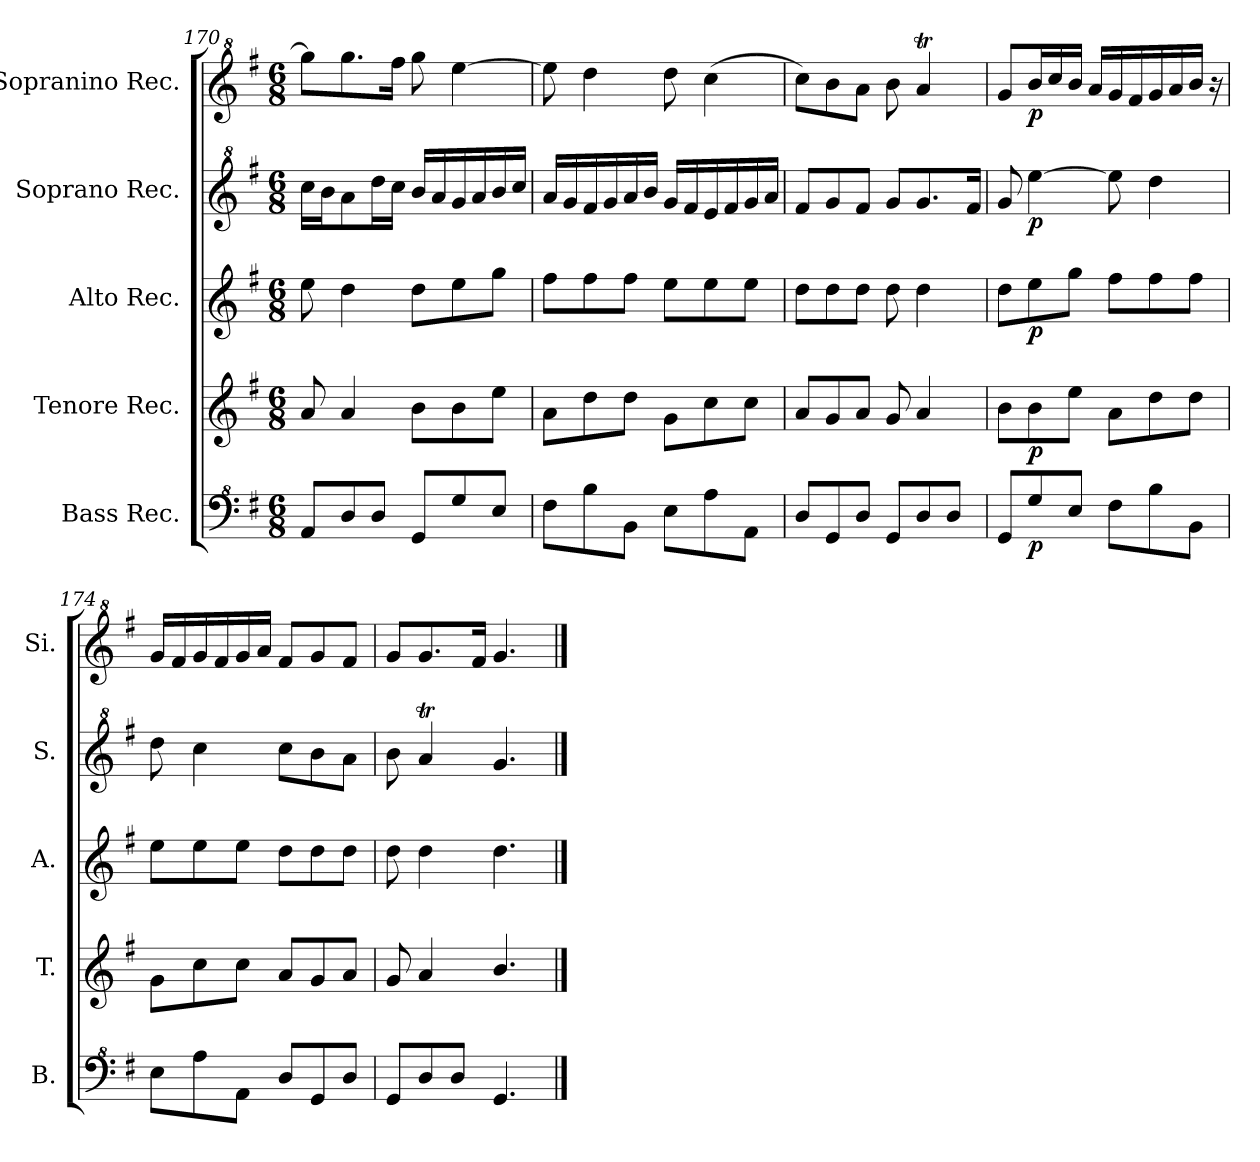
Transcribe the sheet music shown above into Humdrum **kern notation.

**kern	**dynam	**kern	**dynam	**kern	**dynam	**kern	**dynam	**kern	**dynam
*part5	*part5	*part4	*part4	*part3	*part3	*part2	*part2	*part1	*part1
*staff5	*staff5	*staff4	*staff4	*staff3	*staff3	*staff2	*staff2	*staff1	*staff1
*I"Bass Rec.	*	*I"Tenore Rec.	*	*I"Alto Rec.	*	*I"Soprano Rec.	*	*I"Sopranino Rec.	*
*I'B.	*	*I'T.	*	*I'A.	*	*I'S.	*	*I'Si.	*
!!LO:LB:g=z
*clefF^4	*	*clefG2	*	*clefG2	*	*clefG^2	*	*clefG^2	*
*k[f#]	*	*k[f#]	*	*k[f#]	*	*k[f#]	*	*k[f#]	*
*M6/8	*	*M6/8	*	*M6/8	*	*M6/8	*	*M6/8	*
=170	=170	=170	=170	=170	=170	=170	=170	=170	=170
8A/L	.	8a/	.	8ee\	.	16ccc\LL	.	8ggg\L]	.
.	.	.	.	.	.	16bb\J	.	.	.
8d/	.	4a/	.	4dd\	.	8aa\	.	8.ggg\	.
8d/J	.	.	.	.	.	16ddd\L	.	.	.
.	.	.	.	.	.	16ccc\JJ	.	16fff#\Jk	.
8G/L	.	8b\L	.	8dd\L	.	16bb/LL	.	8ggg\	.
.	.	.	.	.	.	16aa/	.	.	.
8g/	.	8b\	.	8ee\	.	16gg/	.	[4eee\	.
.	.	.	.	.	.	16aa/	.	.	.
8e/J	.	8ee\J	.	8gg\J	.	16bb/	.	.	.
.	.	.	.	.	.	16ccc/JJ	.	.	.
=171	=171	=171	=171	=171	=171	=171	=171	=171	=171
8f#\L	.	8a\L	.	8ff#\L	.	16aa/LL	.	8eee\]	.
.	.	.	.	.	.	16gg/	.	.	.
8b\	.	8dd\	.	8ff#\	.	16ff#/	.	4ddd\	.
.	.	.	.	.	.	16gg/	.	.	.
8B\J	.	8dd\J	.	8ff#\J	.	16aa/	.	.	.
.	.	.	.	.	.	16bb/JJ	.	.	.
8e\L	.	8g\L	.	8ee\L	.	16gg/LL	.	8ddd\	.
.	.	.	.	.	.	16ff#/	.	.	.
8a\	.	8cc\	.	8ee\	.	16ee/	.	(>4ccc\	.
.	.	.	.	.	.	16ff#/	.	.	.
8A\J	.	8cc\J	.	8ee\J	.	16gg/	.	.	.
.	.	.	.	.	.	16aa/JJ	.	.	.
=172	=172	=172	=172	=172	=172	=172	=172	=172	=172
8d/L	.	8a/L	.	8dd\L	.	8ff#/L	.	8ccc\L)	.
8G/	.	8g/	.	8dd\	.	8gg/	.	8bb\	.
8d/J	.	8a/J	.	8dd\J	.	8ff#/J	.	8aa\J	.
8G/L	.	8g/	.	8dd\	.	8gg/L	.	8bb\	.
8d/	.	4a/	.	4dd\	.	8.gg/	.	4aaT/	.
8d/J	.	.	.	.	.	.	.	.	.
.	.	.	.	.	.	16ff#/Jk	.	.	.
=173	=173	=173	=173	=173	=173	=173	=173	=173	=173
8G/L	.	8b\L	.	8dd\L	.	8gg/	.	8gg/L	.
!	!LO:DY:b	!	!LO:DY:b	!	!LO:DY:b	!	!LO:DY:b	!	!LO:DY:b
8g/	p	8b\	p	8ee\	p	[4eee\	p	16bb/L	p
.	.	.	.	.	.	.	.	16ccc/	.
8e/J	.	8ee\J	.	8gg\J	.	.	.	16bb/JJ	.
.	.	.	.	.	.	.	.	16aa/LL	.
8f#\L	.	8a\L	.	8ff#\L	.	8eee\]	.	16gg/	.
.	.	.	.	.	.	.	.	16ff#/	.
8b\	.	8dd\	.	8ff#\	.	4ddd\	.	16gg/	.
.	.	.	.	.	.	.	.	16aa/	.
8B\J	.	8dd\J	.	8ff#\J	.	.	.	16bb/JJ	.
.	.	.	.	.	.	.	.	16r	.
=174	=174	=174	=174	=174	=174	=174	=174	=174	=174
8e\L	.	8g\L	.	8ee\L	.	8ddd\	.	16gg/LL	.
.	.	.	.	.	.	.	.	16ff#/	.
8a\	.	8cc\	.	8ee\	.	4ccc\	.	16gg/	.
.	.	.	.	.	.	.	.	16ff#/	.
8A\J	.	8cc\J	.	8ee\J	.	.	.	16gg/	.
.	.	.	.	.	.	.	.	16aa/JJ	.
8d/L	.	8a/L	.	8dd\L	.	8ccc\L	.	8ff#/L	.
8G/	.	8g/	.	8dd\	.	8bb\	.	8gg/	.
8d/J	.	8a/J	.	8dd\J	.	8aa\J	.	8ff#/J	.
=175	=175	=175	=175	=175	=175	=175	=175	=175	=175
8G/L	.	8g/	.	8dd\	.	8bb\	.	8gg/L	.
8d/	.	4a/	.	4dd\	.	4aaT/	.	8.gg/	.
8d/J	.	.	.	.	.	.	.	.	.
.	.	.	.	.	.	.	.	16ff#/Jk	.
4.G/	.	4.b/	.	4.dd\	.	4.gg/	.	4.gg/	.
==	==	==	==	==	==	==	==	==	==
*-	*-	*-	*-	*-	*-	*-	*-	*-	*-
